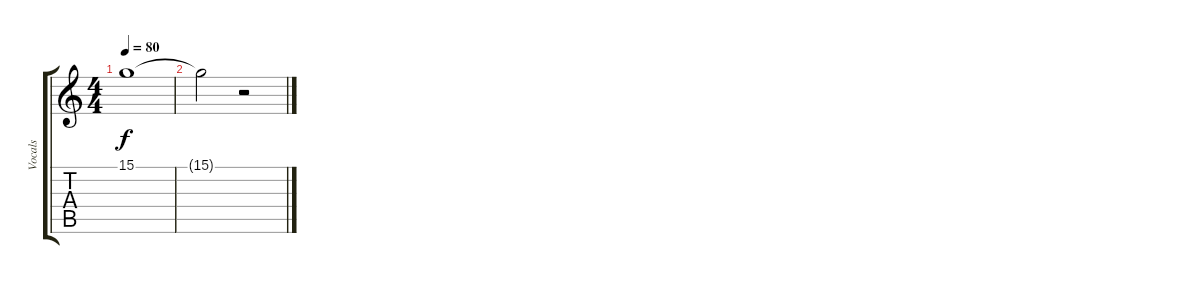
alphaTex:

\track ("Vocals" "Vocals") {instrument flute}
\staff {score tabs}
\tuning (E4 B3 G3 D3 A2 E2) {hide}
\ts (4 4)
\tempo 80
\clef g2
\ks c
15.1{t}.1{dy f volume 0} |
15.1{t}.2 r.2
